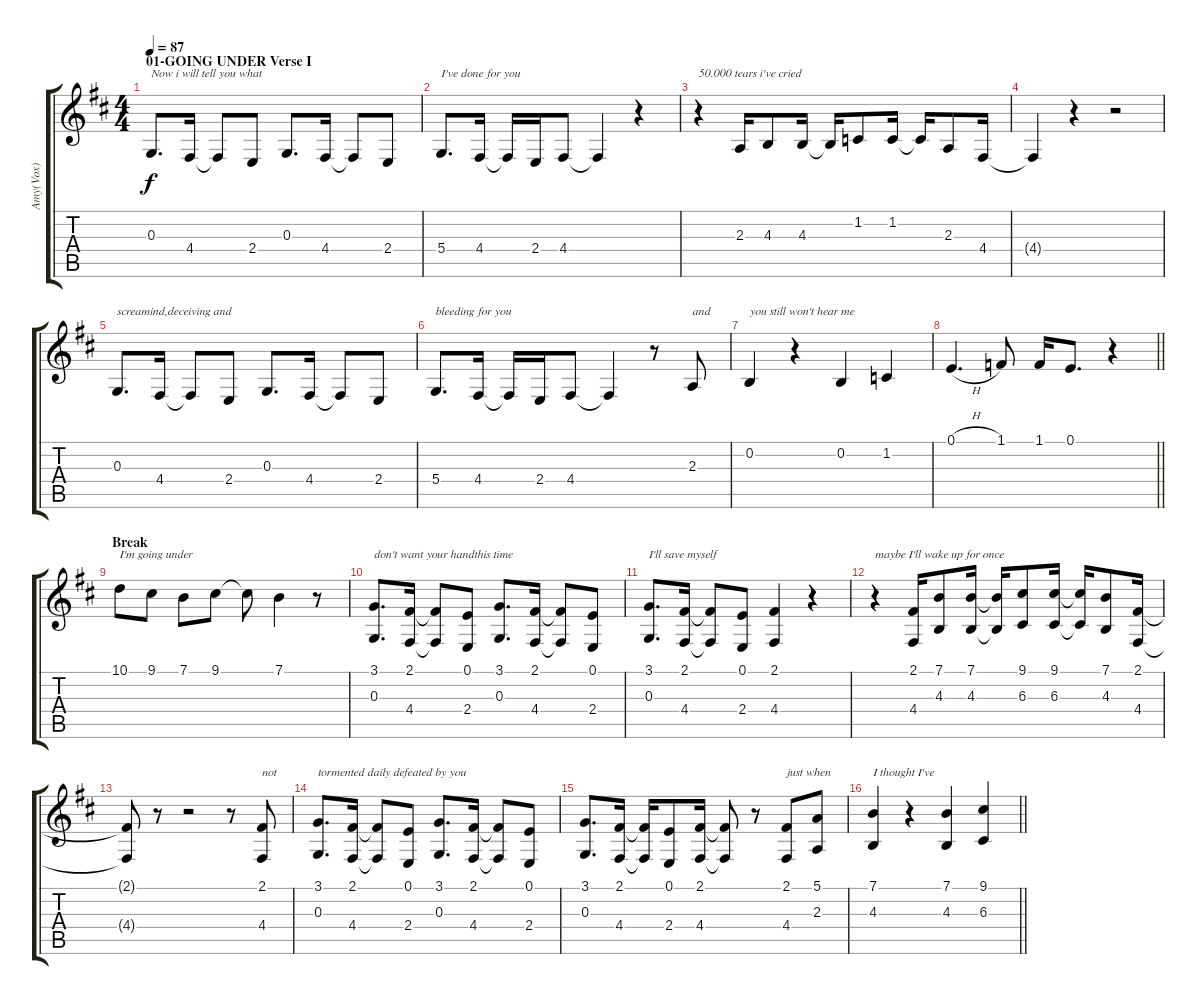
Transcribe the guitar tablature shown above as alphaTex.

\track ("Amy(Vox)" "Amy(Vox)") {instrument oboe}
\staff {score tabs}
\tuning (E4 B3 G3 D3 A2 E2) {hide}
\ts (4 4)
\section ("" "01-GOING UNDER Verse I")
\tempo 87
\clef g2
\ks d
0.3.8{d txt "Now i will tell you what" dy f instrument oboe} 4.4.16 4.4{t}.8 2.4.8 0.3.8{d} 4.4.16 4.4{t}.8 2.4.8 |
5.4.8{d txt "I've done for you"} 4.4.16 4.4{t}.16 2.4.16 4.4.8 4.4{t}.4 r.4 |
r.4{txt "50.000 tears i've cried"} 2.3.16 4.3.8 4.3.16 4.3{t}.16 1.2.8 1.2.16 1.2{t}.16 2.3.8 4.4.16 |
4.4{t}.4 r.4 r.2 |
0.3.8{d txt "screamind,deceiving and"} 4.4.16 4.4{t}.8 2.4.8 0.3.8{d} 4.4.16 4.4{t}.8 2.4.8 |
5.4.8{d txt "bleeding for you"} 4.4.16 4.4{t}.16 2.4.16 4.4.8 4.4{t}.4 r.8 2.3.8{txt "and"} |
0.2.4{txt "you still won't hear me"} r.4 0.2.4 1.2.4 |
\barLineRight lightlight
0.1{h}.4{d} 1.1.8 1.1.16 0.1.8{d} r.4 |
\section ("" "Break")
10.1.8{txt "I'm going under" volume 9 instrument pad4choir} 9.1.8 7.1.8 9.1.8 9.1{t}.8 7.1.4 r.8 |
(3.1 0.3).8{d txt "don't want your handthis time" volume 15 instrument oboe} (2.1 4.4).16 (2.1{t} 4.4{t}).8 (0.1 2.4).8 (3.1 0.3).8{d} (2.1 4.4).16 (2.1{t} 4.4{t}).8 (0.1 2.4).8 |
(3.1 0.3).8{d txt "I'll save myself"} (2.1 4.4).16 (2.1{t} 4.4{t}).8 (0.1 2.4).8 (2.1 4.4).4 r.4 |
r.4{txt "maybe I'll wake up for once"} (2.1 4.4).16 (7.1 4.3).8 (7.1 4.3).16 (7.1{t} 4.3{t}).16 (9.1 6.3).8 (9.1 6.3).16 (9.1{t} 6.3{t}).16 (7.1 4.3).8 (2.1 4.4).16 |
(2.1{t} 4.4{t}).8 r.8 r.2 r.8 (2.1 4.4).8{txt "not"} |
(3.1 0.3).8{d txt "tormented daily defeated by you "} (2.1 4.4).16 (2.1{t} 4.4{t}).8 (0.1 2.4).8 (3.1 0.3).8{d} (2.1 4.4).16 (2.1{t} 4.4{t}).8 (0.1 2.4).8 |
(3.1 0.3).8{d} (2.1 4.4).16 (2.1{t} 4.4{t}).16 (0.1 2.4).8 (2.1 4.4).16 (2.1{t} 4.4{t}).8 r.8 (2.1 4.4).8{txt "just when"} (5.1 2.3).8 |
\barLineRight lightlight
(7.1 4.3).4{txt "I thought I've"} r.4 (7.1 4.3).4 (9.1 6.3).4
